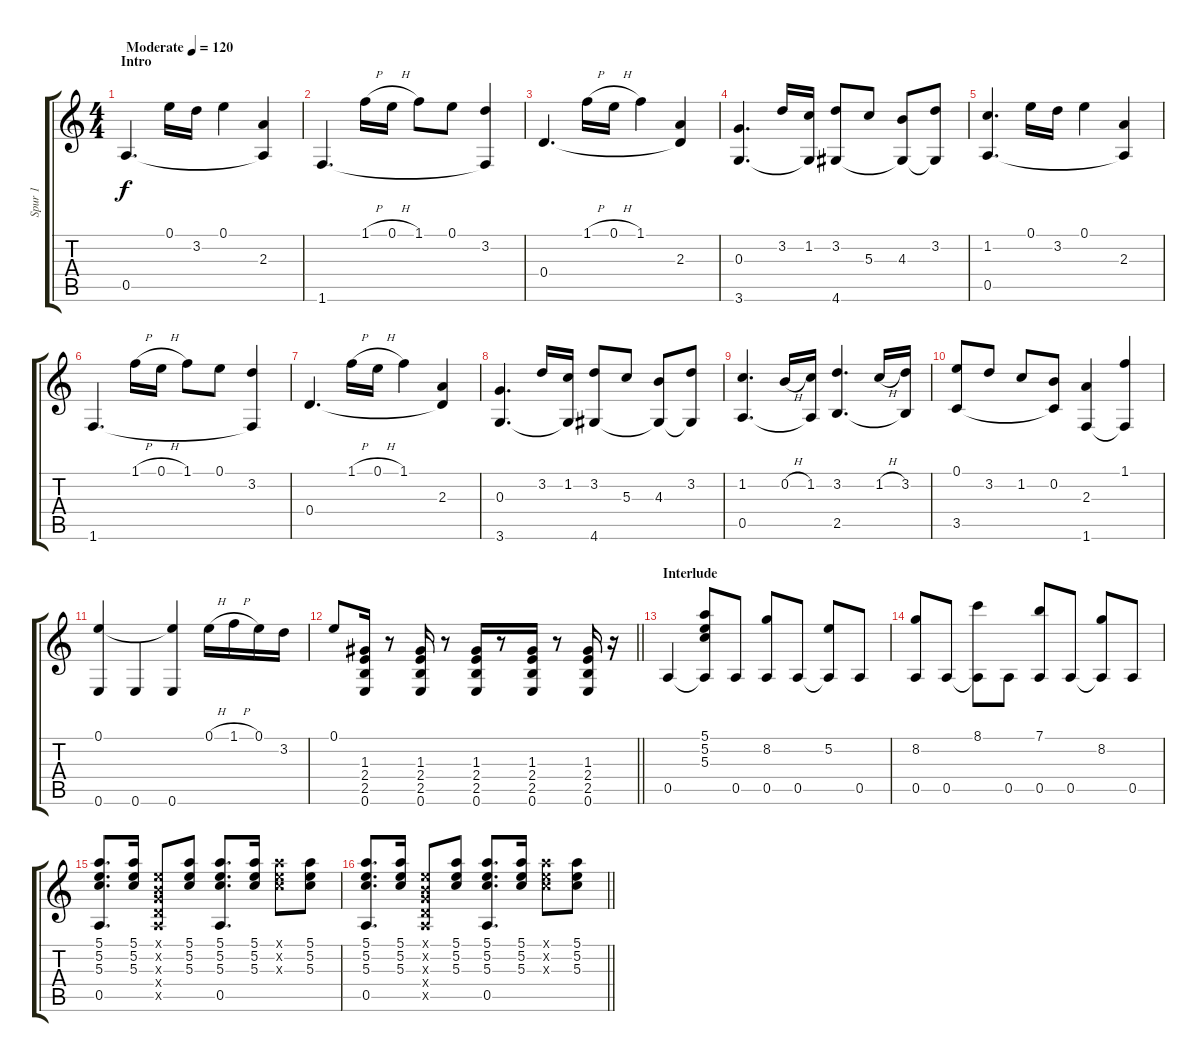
\track ("Spur 1" "Spur 1") {instrument acousticguitarnylon}
\staff {score tabs}
\tuning (E4 B3 G3 D3 A2 E2) {hide}
\ts (4 4)
\section ("" "Intro")
\tempo (120 "Moderate")
\clef g2
\ks c
0.5.4{d dy f instrument acousticguitarnylon} 0.1.16 3.2.16 0.1.4 (2.3 0.5{t}).4 |
1.6.4{d} 1.1{h}.16 0.1{h}.16 1.1.8 0.1.8 (3.2 1.6{t}).4 |
0.4.4{d} 1.1{h}.16 0.1{h}.16 1.1.4 (2.3 0.4{t}).4 |
(0.3 3.6).4{d} 3.2.16 (1.2 3.6{t}).16 (3.2 4.6).8 5.3.8 (4.3 4.6{t}).8 (3.2 4.6{t}).8 |
(1.2 0.5).4{d} 0.1.16 3.2.16 0.1.4 (2.3 0.5{t}).4 |
1.6.4{d} 1.1{h}.16 0.1{h}.16 1.1.8 0.1.8 (3.2 1.6{t}).4 |
0.4.4{d} 1.1{h}.16 0.1{h}.16 1.1.4 (2.3 0.4{t}).4 |
(0.3 3.6).4{d} 3.2.16 (1.2 3.6{t}).16 (3.2 4.6).8 5.3.8 (4.3 4.6{t}).8 (3.2 4.6{t}).8 |
(1.2 0.5).4{d} 0.2{h}.16 (1.2 0.5{t}).16 (3.2 2.5).4{d} 1.2{h}.16 (3.2 2.5{t}).16 |
(0.1 3.5).8 3.2.8 1.2.8 (0.2 3.5{t}).8 (2.3 1.6).4 (1.1 1.6{t}).4 |
(0.1 0.6).4 0.6.4 (0.1{t} 0.6).4 0.1{h}.16 1.1{h}.16 0.1.16 3.2.16 |
\barLineRight lightlight
0.1.8 (1.3 2.4 2.5 0.6).16 r.8 (1.3 2.4 2.5 0.6).16 r.8 (1.3 2.4 2.5 0.6).16 r.8 (1.3 2.4 2.5 0.6).16 r.8 (1.3 2.4 2.5 0.6).16 r.16 |
\section ("" "Interlude")
0.5.4 (5.1 5.2 5.3 0.5{t}).8 0.5.8 (8.2 0.5).8 0.5.8 (5.2 0.5{t}).8 0.5.8 |
(8.2 0.5).8 0.5.8 (8.1 0.5{t}).8 0.5.8 (7.1 0.5).8 0.5.8 (8.2 0.5{t}).8 0.5.8 |
(5.1 5.2 5.3 0.5).8{d} (5.1 5.2 5.3).16 (0.1{x} 0.2{x} 0.3{x} 0.4{x} 0.5{x}).8 (5.1 5.2 5.3).8 (5.1 5.2 5.3 0.5).8{d} (5.1 5.2 5.3).16 (5.1{x} 5.2{x} 5.3{x}).8 (5.1 5.2 5.3).8 |
\barLineRight lightlight
(5.1 5.2 5.3 0.5).8{d} (5.1 5.2 5.3).16 (0.1{x} 0.2{x} 0.3{x} 0.4{x} 0.5{x}).8 (5.1 5.2 5.3).8 (5.1 5.2 5.3 0.5).8{d} (5.1 5.2 5.3).16 (5.1{x} 5.2{x} 5.3{x}).8 (5.1 5.2 5.3).8
